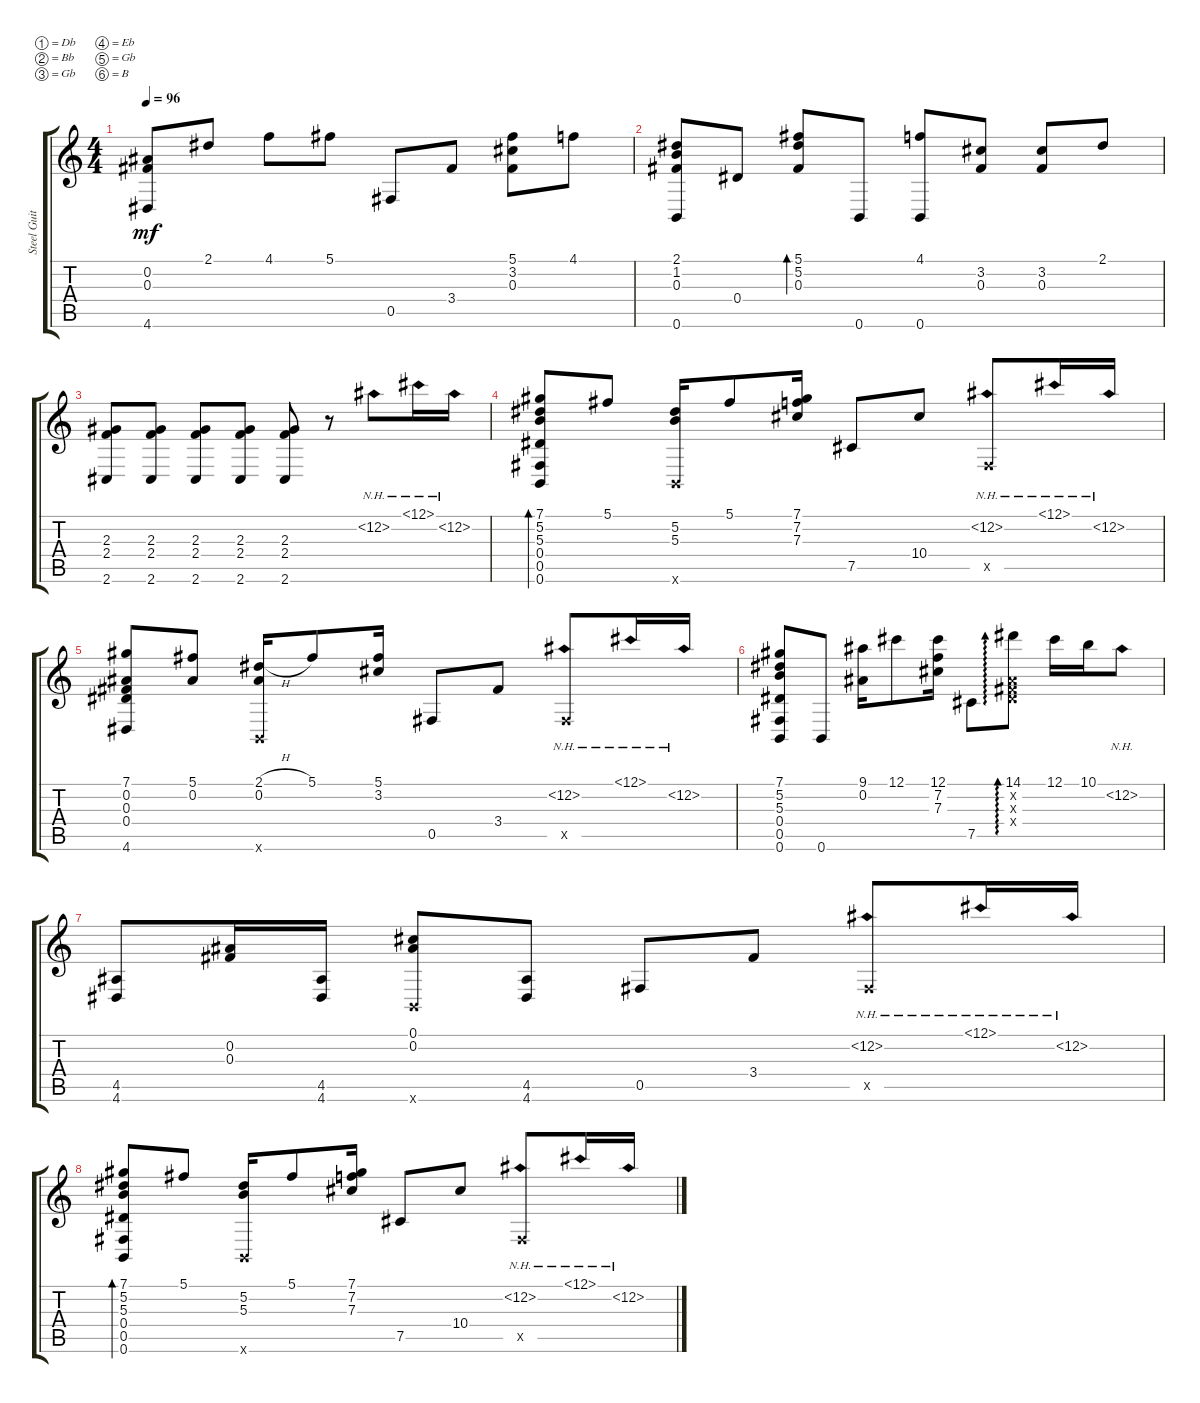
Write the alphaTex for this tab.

\defaultSystemsLayout 4
\bracketExtendMode groupsimilarinstruments
\otherSystemsTrackNameOrientation horizontal
\track ("Steel Guitar" "Steel Guit") {instrument acousticguitarsteel}
\staff {score tabs}
\tuning (Db4 Bb3 Gb3 Eb3 Gb2 B1)
\ts (4 4)
\tempo 96
\clef g2
\ks c
(0.2{acc #} 0.3{acc #} 4.6{acc #}).8{dy mf beam Up} 2.1{acc #}.8{beam Up} 4.1.8{beam Down} 5.1{acc #}.8{beam Down} 0.5{acc #}.8{beam Up} 3.4{acc #}.8{beam Up} (3.2{acc #} 5.1{acc #} 0.3{acc #}).8{beam Down} 4.1.8{beam Down} |
(2.1{acc #} 1.2 0.6 0.3{acc #}).8{beam Up} 0.4{acc #}.8{beam Up} (0.3{acc #} 5.2{acc #} 5.1{acc #}).8{bd 30 beam Up} 0.6.8{beam Up} (4.1 0.6).8{beam Up} (3.2{acc #} 0.3{acc #}).8{beam Up} (3.2{acc #} 0.3{acc #}).8{beam Up} 2.1{acc #}.8{beam Up} |
(2.6{acc #} 2.4 2.3{acc #}).8{beam Up} (2.4 2.3{acc #} 2.6{acc #}).8{beam Up} (2.6{acc #} 2.4 2.3{acc #}).8{beam Up} (2.3{acc #} 2.4 2.6{acc #}).8{beam Up} (2.3{acc #} 2.4 2.6{acc #}).8{beam Up} r.8{beam Up} 12.2{nh acc #}.8{beam Down} 12.1{nh acc #}.16{beam Down} 12.2{nh acc #}.16{beam Down} |
(0.6 0.5{acc #} 0.4{acc #} 5.3 5.2{acc #} 7.1{acc #}).8{bd 30 beam Up} 5.1{acc #}.8{beam Up} (5.3 5.2{acc #} 0.6{x}).16{beam Up} 5.1{acc #}.8{beam Up} (7.3{acc #} 7.2 7.1{acc #}).16{beam Up} 7.5{acc #}.8{beam Up} 10.4{acc #}.8{beam Up} (12.2{nh acc #} 0.5{x acc #}).8{beam Up} 12.1{nh acc #}.16{beam Up} 12.2{nh acc #}.16{beam Up} |
(4.6{acc #} 0.4{acc #} 0.3{acc #} 0.2{acc #} 7.1{acc #}).8{beam Up} (5.1{acc #} 0.2{acc #}).8{beam Up} (2.1{h acc #} 0.2{acc #} 0.6{x}).16{beam Up} 5.1{acc #}.8{beam Up} (3.2{acc #} 5.1{acc #}).16{beam Up} 0.5{acc #}.8{beam Up} 3.4{acc #}.8{beam Up} (12.2{nh acc #} 0.5{x acc #}).8{beam Up} 12.1{nh acc #}.16{beam Up} 12.2{nh acc #}.16{beam Up} |
(0.6 0.5{acc #} 0.4{acc #} 5.3 5.2{acc #} 7.1{acc #}).8{beam Up} 0.6.8{beam Up} (0.2{acc #} 9.1{acc #}).16{beam Down} 12.1{acc #}.8{beam Down} (12.1{acc #} 7.2 7.3{acc #}).16{beam Down} 7.5{acc #}.8{beam Down} (0.3{x acc #} 0.2{x acc #} 14.1{acc #} 0.4{x acc #}).8{ad 0 beam Down} 12.1{acc #}.16{beam Down} 10.1.16{beam Down} 12.2{nh acc #}.8{beam Down} |
(4.6{acc #} 4.5{acc #}).8{beam Up} (0.3{acc #} 0.2{acc #}).16{beam Up} (4.6{acc #} 4.5{acc #}).16{beam Up} (0.1{acc #} 0.2{acc #} 0.6{x}).8{beam Up} (4.6{acc #} 4.5{acc #}).8{beam Up} 0.5{acc #}.8{beam Up} 3.4{acc #}.8{beam Up} (12.2{nh acc #} 0.5{x acc #}).8{beam Up} 12.1{nh acc #}.16{beam Up} 12.2{nh acc #}.16{beam Up} |
(0.6 0.5{acc #} 0.4{acc #} 5.3 5.2{acc #} 7.1{acc #}).8{bd 30 beam Up} 5.1{acc #}.8{beam Up} (5.3 5.2{acc #} 0.6{x}).16{beam Up} 5.1{acc #}.8{beam Up} (7.3{acc #} 7.2 7.1{acc #}).16{beam Up} 7.5{acc #}.8{beam Up} 10.4{acc #}.8{beam Up} (12.2{nh acc #} 0.5{x acc #}).8{beam Up} 12.1{nh acc #}.16{beam Up} 12.2{nh acc #}.16{beam Up}
